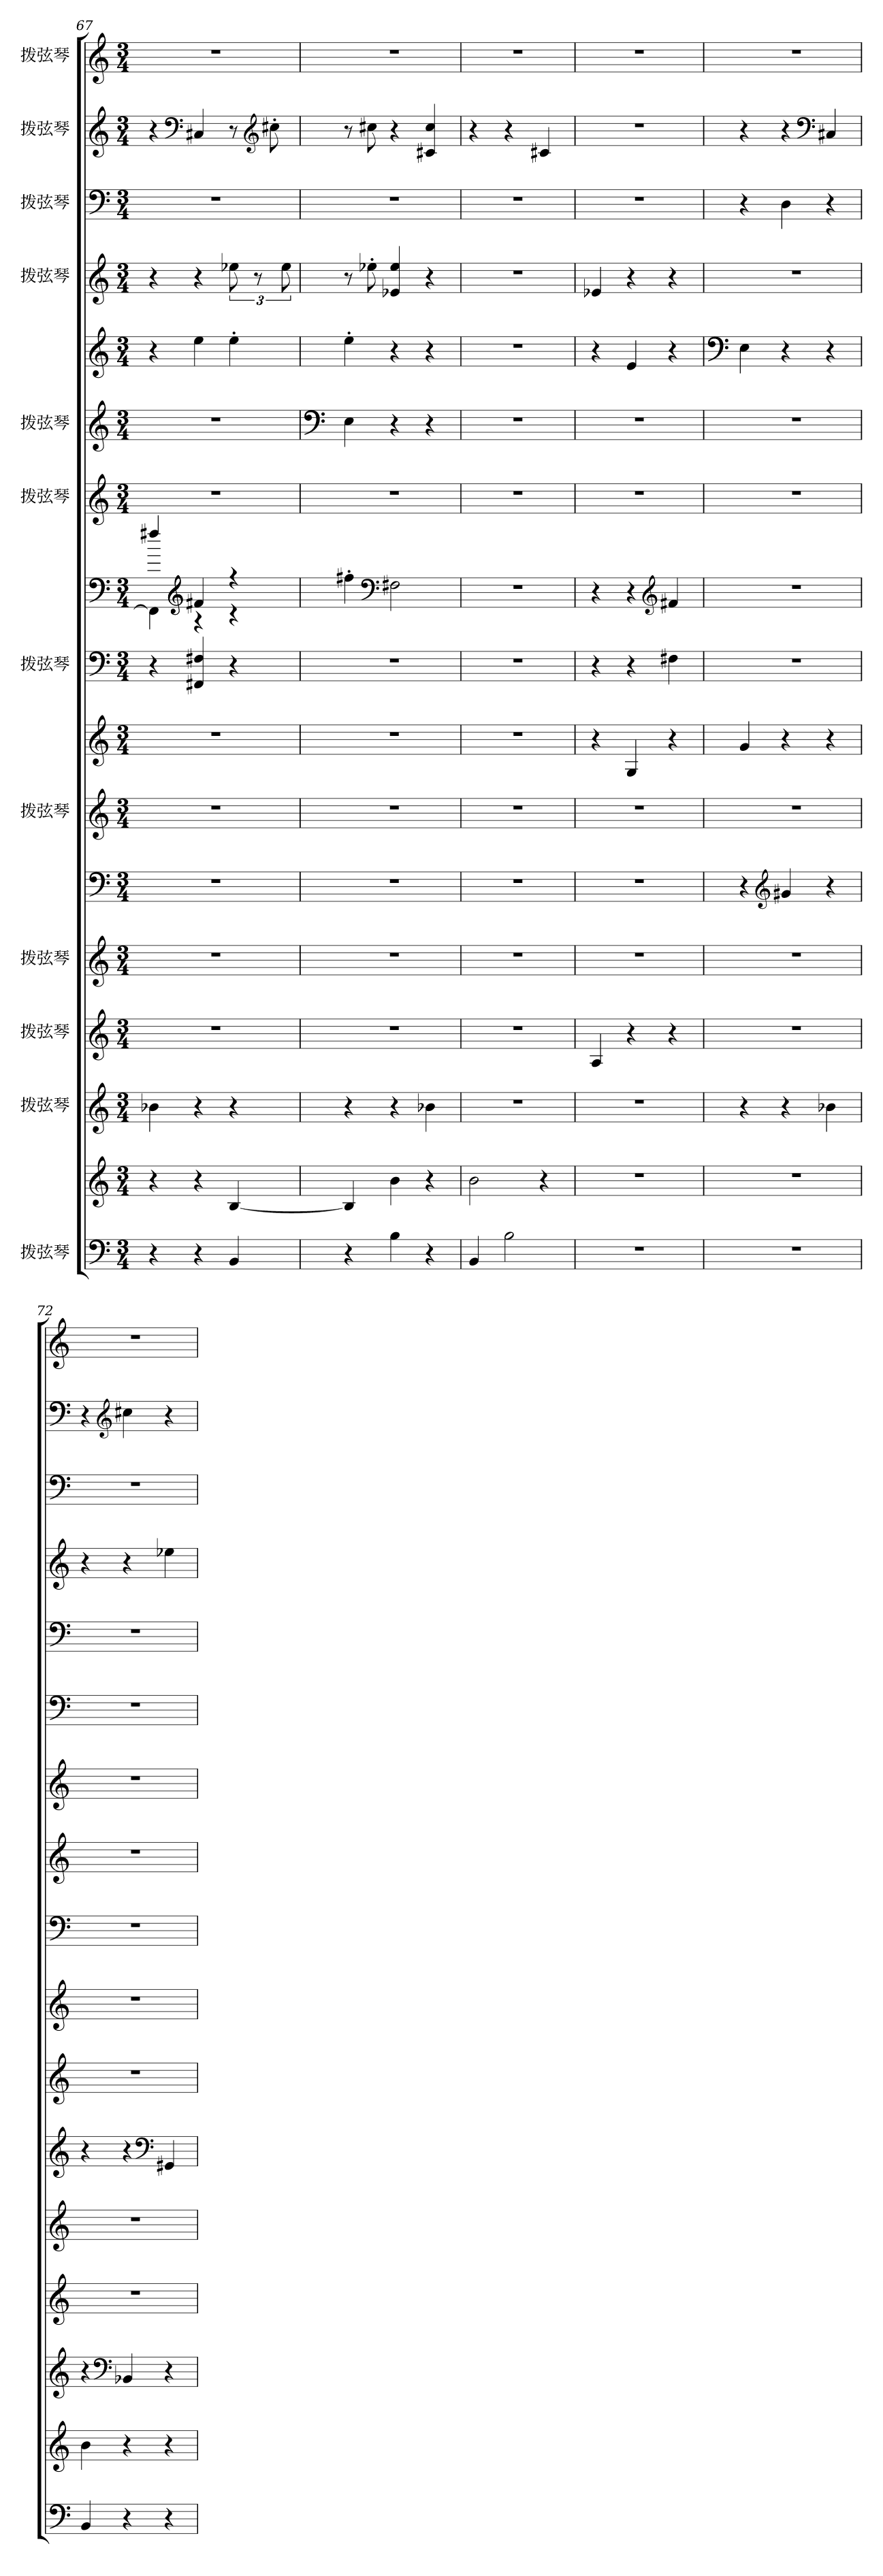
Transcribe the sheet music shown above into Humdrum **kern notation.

**kern	**kern	**kern	**kern	**kern	**kern	**kern	**kern	**kern	**kern	**kern	**kern	**kern	**kern	**kern	**kern	**kern
*part12	*part12	*part11	*part10	*part9	*part9	*part8	*part8	*part7	*part7	*part6	*part5	*part5	*part4	*part3	*part2	*part1
*staff17	*staff16	*staff15	*staff14	*staff13	*staff12	*staff11	*staff10	*staff9	*staff8	*staff7	*staff6	*staff5	*staff4	*staff3	*staff2	*staff1
*I"拨弦琴	*	*I"拨弦琴	*I"拨弦琴	*I"拨弦琴	*	*I"拨弦琴	*	*I"拨弦琴	*	*I"拨弦琴	*I"拨弦琴	*	*I"拨弦琴	*I"拨弦琴	*I"拨弦琴	*I"拨弦琴
*clefF4	*clefG2	*clefG2	*clefG2	*clefG2	*clefF4	*clefG2	*clefG2	*clefF4	*clefF4	*clefG2	*clefG2	*clefG2	*clefG2	*clefF4	*clefG2	*clefG2
*k[]	*k[]	*k[]	*k[]	*k[]	*k[]	*k[]	*k[]	*k[]	*k[]	*k[]	*k[]	*k[]	*k[]	*k[]	*k[]	*k[]
*M3/4	*M3/4	*M3/4	*M3/4	*M3/4	*M3/4	*M3/4	*M3/4	*M3/4	*M3/4	*M3/4	*M3/4	*M3/4	*M3/4	*M3/4	*M3/4	*M3/4
=67	=67	=67	=67	=67	=67	=67	=67	=67	=67	=67	=67	=67	=67	=67	=67	=67
*	*	*	*	*	*	*	*	*	*^	*	*	*	*	*	*	*
4r	4r	4b-X\	2.r	2.r	2.r	2.r	2.r	4r	4ff#X/	4FF#\]	2.r	2.r	4r	4r	2.r	4r	2.r
*	*	*	*	*	*	*	*	*	*clefG2	*	*	*	*	*	*	*clefF4	*
4r	4r	4r	.	.	.	.	.	4FF#X/ 4F#X/	4f#X/	4r	.	.	4ee\	4r	.	4C#X/	.
4BB/	[4B/	4r	.	.	.	.	.	4r	4r	4r	.	.	4ee'\	12ee-X\	.	8r	.
.	.	.	.	.	.	.	.	.	.	.	.	.	.	12r	.	.	.
*	*	*	*	*	*	*	*	*	*	*	*	*	*	*	*	*clefG2	*
.	.	.	.	.	.	.	.	.	.	.	.	.	.	.	.	8cc#X'\	.
.	.	.	.	.	.	.	.	.	.	.	.	.	.	12ee-\	.	.	.
*	*	*	*	*	*	*	*	*	*v	*v	*	*	*	*	*	*	*
=68	=68	=68	=68	=68	=68	=68	=68	=68	=68	=68	=68	=68	=68	=68	=68	=68
*	*	*	*	*	*	*	*	*	*	*	*clefF4	*	*	*	*	*
4r	4B/]	4r	2.r	2.r	2.r	2.r	2.r	2.r	4ff#X'\	2.r	4E\	4ee'\	8r	2.r	8r	2.r
.	.	.	.	.	.	.	.	.	.	.	.	.	8ee-X'\	.	8cc#X\	.
*	*	*	*	*	*	*	*	*	*clefF4	*	*	*	*	*	*	*
4B\	4b\	4r	.	.	.	.	.	.	2F#X\	.	4r	4r	4e-X/ 4ee-/	.	4r	.
4r	4r	4b-X\	.	.	.	.	.	.	.	.	4r	4r	4r	.	4c#X/ 4cc#/	.
=69	=69	=69	=69	=69	=69	=69	=69	=69	=69	=69	=69	=69	=69	=69	=69	=69
4BB/	2b\	2.r	2.r	2.r	2.r	2.r	2.r	2.r	2.r	2.r	2.r	2.r	2.r	2.r	4r	2.r
2B\	.	.	.	.	.	.	.	.	.	.	.	.	.	.	4r	.
.	4r	.	.	.	.	.	.	.	.	.	.	.	.	.	4c#X/	.
=70	=70	=70	=70	=70	=70	=70	=70	=70	=70	=70	=70	=70	=70	=70	=70	=70
2.r	2.r	2.r	4A/	2.r	2.r	2.r	4r	4r	4r	2.r	2.r	4r	4e-X/	2.r	2.r	2.r
.	.	.	4r	.	.	.	4G/	4r	4r	.	.	4e/	4r	.	.	.
*	*	*	*	*	*	*	*	*	*clefG2	*	*	*	*	*	*	*
.	.	.	4r	.	.	.	4r	4F#X\	4f#X/	.	.	4r	4r	.	.	.
!!LO:PB:g=z
=71	=71	=71	=71	=71	=71	=71	=71	=71	=71	=71	=71	=71	=71	=71	=71	=71
*	*	*	*	*	*	*	*	*	*	*	*	*clefF4	*	*	*	*
2.r	2.r	4r	2.r	2.r	4r	2.r	4g/	2.r	2.r	2.r	2.r	4E\	2.r	4r	4r	2.r
*	*	*	*	*	*clefG2	*	*	*	*	*	*	*	*	*	*	*
.	.	4r	.	.	4g#X/	.	4r	.	.	.	.	4r	.	4D\	4r	.
*	*	*	*	*	*	*	*	*	*	*	*	*	*	*	*clefF4	*
.	.	4b-X\	.	.	4r	.	4r	.	.	.	.	4r	.	4r	4C#X/	.
=72	=72	=72	=72	=72	=72	=72	=72	=72	=72	=72	=72	=72	=72	=72	=72	=72
4BB/	4b\	4r	2.r	2.r	4r	2.r	2.r	2.r	2.r	2.r	2.r	2.r	4r	2.r	4r	2.r
*	*	*clefF4	*	*	*	*	*	*	*	*	*	*	*	*	*clefG2	*
4r	4r	4BB-X/	.	.	4r	.	.	.	.	.	.	.	4r	.	4cc#X\	.
*	*	*	*	*	*clefF4	*	*	*	*	*	*	*	*	*	*	*
4r	4r	4r	.	.	4GG#X/	.	.	.	.	.	.	.	4ee-X\	.	4r	.
=	=	=	=	=	=	=	=	=	=	=	=	=	=	=	=	=
*-	*-	*-	*-	*-	*-	*-	*-	*-	*-	*-	*-	*-	*-	*-	*-	*-
